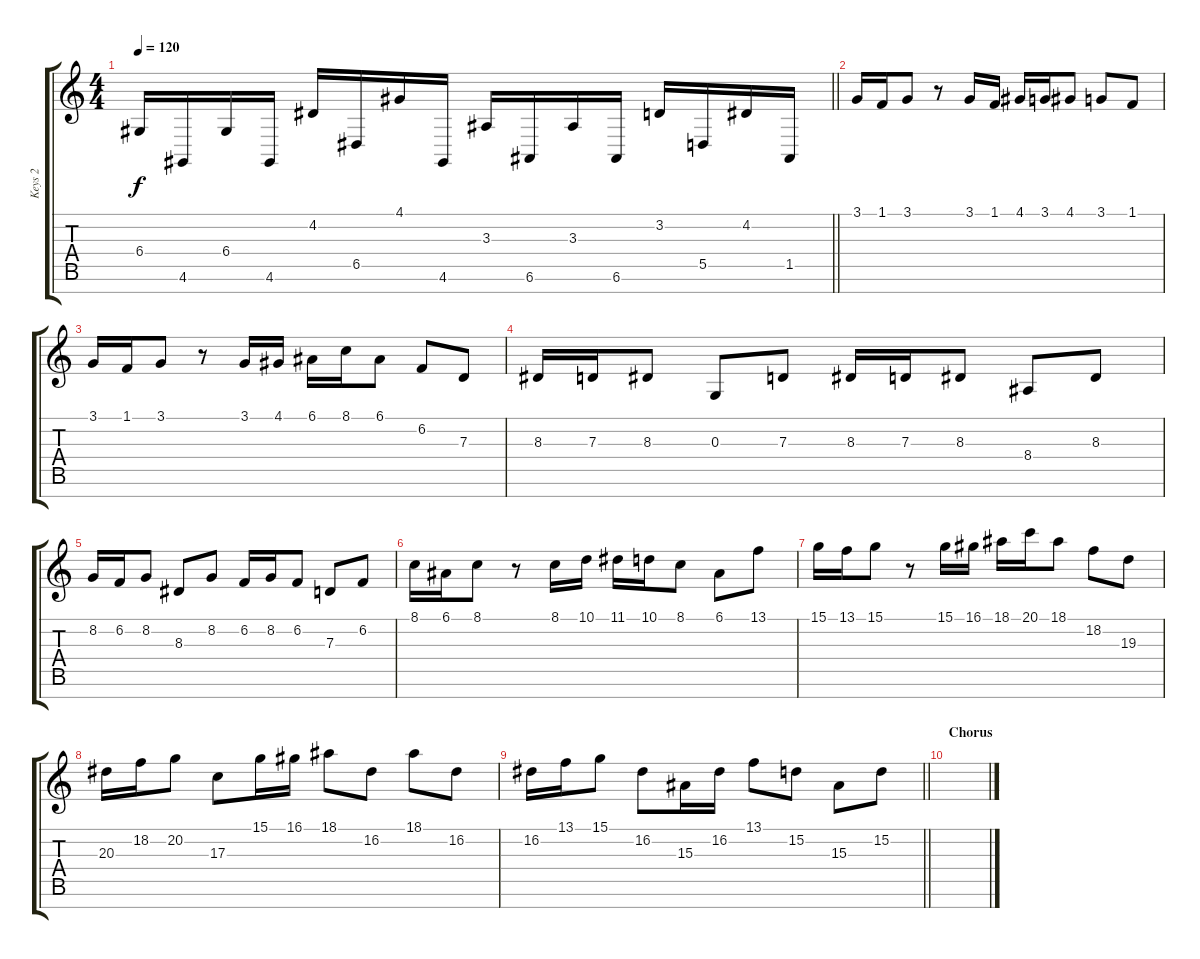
\track ("Keys 2" "Keys 2") {instrument fx1rain}
\staff {score tabs}
\tuning (E4 B3 G3 D3 A2 E2 B1) {hide}
\ts (4 4)
\tempo 120
\clef g2
\barLineRight lightlight
\ks c
6.4.16{dy f} 4.6.16 6.4.16 4.6.16 4.2.16 6.5.16 4.1.16 4.6.16 3.3.16 6.6.16 3.3.16 6.6.16 3.2.16 5.5.16 4.2.16 1.5.16 |
\section ("" "")
3.1.16 1.1.16 3.1.8 r.8 3.1.16 1.1.16 4.1.16 3.1.16 4.1.8 3.1.8 1.1.8 |
3.1.16 1.1.16 3.1.8 r.8 3.1.16 4.1.16 6.1.16 8.1.16 6.1.8 6.2.8 7.3.8 |
8.3.16 7.3.16 8.3.8 0.3.8 7.3.8 8.3.16 7.3.16 8.3.8 8.4.8 8.3.8 |
8.2.16 6.2.16 8.2.8 8.3.8 8.2.8 6.2.16 8.2.16 6.2.8 7.3.8 6.2.8 |
8.1.16 6.1.16 8.1.8 r.8 8.1.16 10.1.16 11.1.16 10.1.16 8.1.8 6.1.8 13.1.8 |
15.1.16 13.1.16 15.1.8 r.8 15.1.16 16.1.16 18.1.16 20.1.16 18.1.8 18.2.8 19.3.8 |
20.3.16 18.2.16 20.2.8 17.3.8 15.1.16 16.1.16 18.1.8 16.2.8 18.1.8 16.2.8 |
\barLineRight lightlight
16.2.16 13.1.16 15.1.8 16.2.8 15.3.16 16.2.16 13.1.8 15.2.8 15.3.8 15.2.8 |
\section ("" "Chorus")
